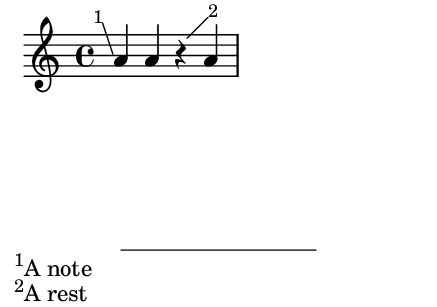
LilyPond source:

%% Generated by lilypond-book.py
%% Options: [exampleindent=10.16\mm,indent=0\mm,line-width=160\mm,papersize=a8landscape,quote]
\include "lilypond-book-preamble.ly"


% ****************************************************************
% Start cut-&-pastable-section
% ****************************************************************



\paper {
  #(set-paper-size "a8landscape")
  indent = 0\mm
  line-width = 160\mm
  % offset the left padding, also add 1mm as lilypond creates cropped
  % images with a little space on the right
  line-width = #(- line-width (* mm  3.000000) (* mm 1))
  line-width = 160\mm - 2.0 * 10.16\mm
  % offset the left padding, also add 1mm as lilypond creates cropped
  % images with a little space on the right
  line-width = #(- line-width (* mm  3.000000) (* mm 1))
}

\layout {
  
}





% ****************************************************************
% ly snippet:
% ****************************************************************
\sourcefileline 1372
\book {
  \header { tagline = ##f }
  \relative c'' {
    \footnote #'(-1 . 3) "A note" a4
    a4
    \footnote #'(2 . 2) "A rest" r4
    a4
  }
}



% ****************************************************************
% end ly snippet
% ****************************************************************
